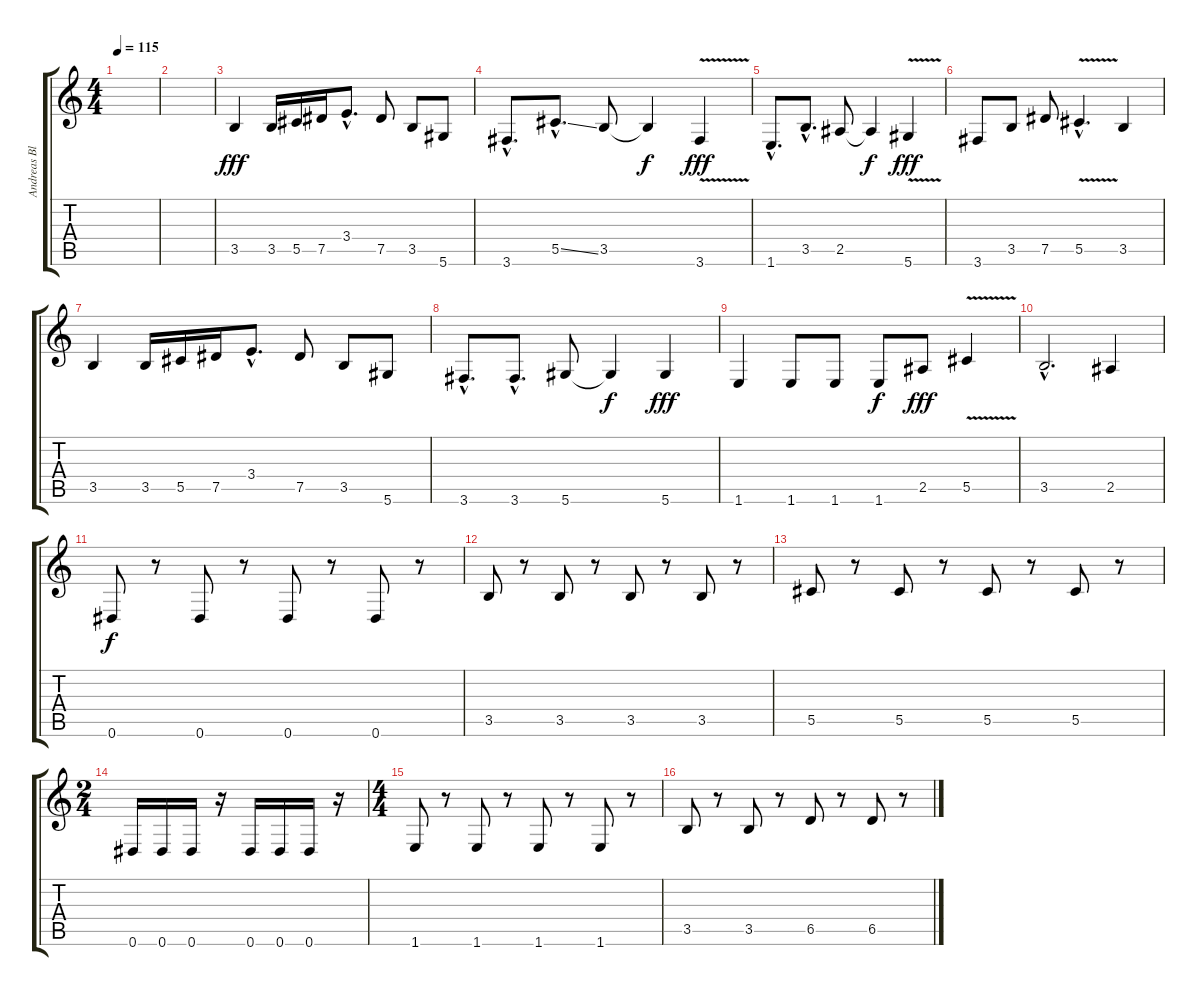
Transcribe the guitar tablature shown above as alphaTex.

\track ("Andreas Blomqvist" "Andreas Bl") {instrument electricbassfinger}
\staff {score tabs}
\tuning (Eb4 Bb3 Gb3 Db3 Ab2 Eb2) {hide}
\ts (4 4)
\tempo 115
\clef g2
\ks c
|
|
3.5.4{dy fff} 3.5.16 5.5.16 7.5.16 3.4{hac}.8{d} 7.5.8 3.5.8 5.6.8 |
3.6{hac}.8{d} 5.5{ss hac}.8{d} 3.5.8 3.5{t}.4{dy f} 3.6{v}.4{dy fff} |
1.6{hac}.8{d} 3.5{hac}.8{d} 2.5.8 2.5{t}.4{dy f} 5.6{v}.4{dy fff} |
3.6.8 3.5.8 7.5.8 5.5{v hac}.4{d} 3.5.4 |
3.5.4 3.5.16 5.5.16 7.5.16 3.4{hac}.8{d} 7.5.8 3.5.8 5.6.8 |
3.6{hac}.8{d} 3.6{hac}.8{d} 5.6.8 5.6{t}.4{dy f} 5.6.4{dy fff} |
1.6.4 1.6.8 1.6.8 1.6.8{dy f} 2.5.8{dy fff} 5.5{v}.4 |
3.5{hac}.2{d} 2.5.4 |
0.6.8{dy f} r.8 0.6.8 r.8 0.6.8 r.8 0.6.8 r.8 |
3.5.8 r.8 3.5.8 r.8 3.5.8 r.8 3.5.8 r.8 |
5.5.8 r.8 5.5.8 r.8 5.5.8 r.8 5.5.8 r.8 |
\ts (2 4)
0.6.16 0.6.16 0.6.16 r.16 0.6.16 0.6.16 0.6.16 r.16 |
\ts (4 4)
1.6.8 r.8 1.6.8 r.8 1.6.8 r.8 1.6.8 r.8 |
3.5.8 r.8 3.5.8 r.8 6.5.8 r.8 6.5.8 r.8
